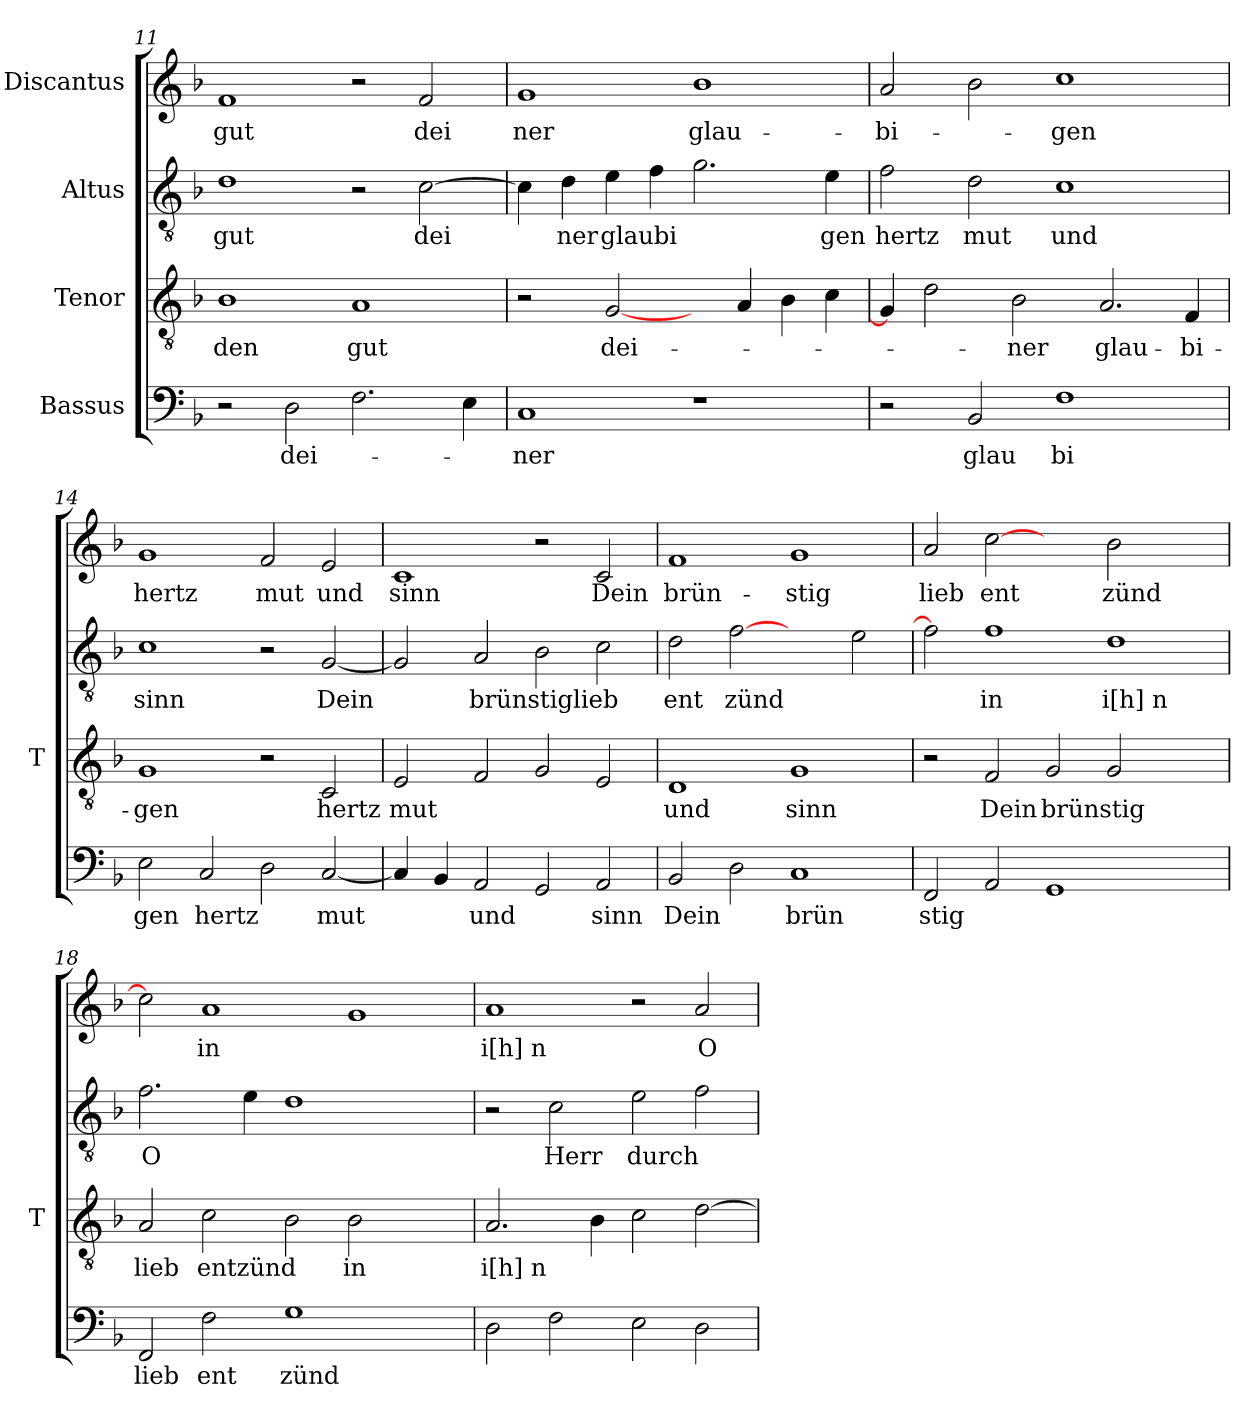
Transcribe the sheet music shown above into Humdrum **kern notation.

**kern	**text	**kern	**text	**kern	**text	**kern	**text
*part4	*part4	*part3	*part3	*part2	*part2	*part1	*part1
*staff4	*staff4	*staff3	*staff3	*staff2	*staff2	*staff1	*staff1
*I"Bassus	*	*I"Tenor	*	*I"Altus	*	*I"Discantus	*
*	*	*I'T	*	*	*	*	*
*clefF4	*	*clefGv2	*	*clefGv2	*	*clefG2	*
*k[b-]	*	*k[b-]	*	*k[b-]	*	*k[b-]	*
=11	=11	=11	=11	=11	=11	=11	=11
!	!	!	!LO:LY:b	!	!LO:LY:b	!	!LO:LY:b
2r	.	1B-	den	1d	gut	1f	gut
!	!LO:LY:b	!	!	!	!	!	!
2D\	dei-	.	.	.	.	.	.
!	!	!	!LO:LY:b	!	!	!	!
2.F\	.	1A	gut	2r	.	2r	.
!	!	!	!	!	!LO:LY:b	!	!LO:LY:b
.	.	.	.	[2c\	dei	2f/	dei
4E\	.	.	.	.	.	.	.
!!LO:LB:g=z
=12	=12	=12	=12	=12	=12	=12	=12
!	!LO:LY:b	!	!	!	!	!	!LO:LY:b
1C	-ner	2r	.	4c\]	.	1g	ner
!	!	!	!	!	!LO:LY:b	!	!
.	.	.	.	4d\	ner	.	.
!	!	!	!LO:LY:b	!	!LO:LY:b	!	!
.	.	[2G/	dei-	4e\	glaubi	.	.
.	.	.	.	4f\	.	.	.
!	!	!	!	!	!	!	!LO:LY:b
1r	.	4ryy	.	2.g\	.	1b-	glau-
.	.	4A/	.	.	.	.	.
.	.	4B-\	.	.	.	.	.
!	!	!	!	!	!LO:LY:b	!	!
.	.	4c\	.	4e\	gen	.	.
=13	=13	=13	=13	=13	=13	=13	=13
!	!	!	!	!	!LO:LY:b	!	!LO:LY:b
2r	.	4G/]	.	2f\	hertz	2a/	-bi-
.	.	2d\	.	.	.	.	.
!	!LO:LY:b	!	!	!	!LO:LY:b	!	!
2BB-/	glau	.	.	2d\	mut	2b-\	.
!	!	!	!LO:LY:b	!	!	!	!
.	.	2B-\	-ner	.	.	.	.
!	!LO:LY:b	!	!	!	!LO:LY:b	!	!LO:LY:b
1F	bi	.	.	1c	und	1cc	-gen
!	!	!	!LO:LY:b	!	!	!	!
.	.	2.A/	glau-	.	.	.	.
!	!	!	!LO:LY:b	!	!	!	!
4ryy	.	4F/	-bi-	4ryy	.	4ryy	.
=14	=14	=14	=14	=14	=14	=14	=14
!	!LO:LY:b	!	!LO:LY:b	!	!LO:LY:b	!	!LO:LY:b
2E\	gen	1G	-gen	1c	sinn	1g	hertz
!	!LO:LY:b	!	!	!	!	!	!
2C/	hertz	.	.	.	.	.	.
!	!	!	!	!	!	!	!LO:LY:b
2D\	.	2r	.	2r	.	2f/	mut
!	!LO:LY:b	!	!LO:LY:b	!	!LO:LY:b	!	!LO:LY:b
[2C/	mut	2C/	hertz	[2G/	Dein	2e/	und
=15	=15	=15	=15	=15	=15	=15	=15
!	!	!	!LO:LY:b	!	!	!	!LO:LY:b
4C/]	.	2E/	mut	2G/]	.	1c	sinn
4BB-/	.	.	.	.	.	.	.
!	!LO:LY:b	!	!	!	!LO:LY:b	!	!
2AA/	und	2F/	.	2A/	brünstiglieb	.	.
2GG/	.	2G/	.	2B-\	.	2r	.
!	!LO:LY:b	!	!	!	!	!	!LO:LY:b
2AA/	sinn	2E/	.	2c\	.	2c/	Dein
=16	=16	=16	=16	=16	=16	=16	=16
!	!LO:LY:b	!	!LO:LY:b	!	!LO:LY:b	!	!LO:LY:b
2BB-/	Dein	1D	und	2d\	ent	1f	brün-
!	!	!	!	!	!LO:LY:b	!	!
2D\	.	.	.	[2f	zünd	.	.
!	!LO:LY:b	!	!LO:LY:b	!	!	!	!LO:LY:b
1C	brün	1G	sinn	2ryy	.	1g	-stig
.	.	.	.	2e\	.	.	.
!!LO:PB:g=z
=17	=17	=17	=17	=17	=17	=17	=17
!	!LO:LY:b	!	!	!	!	!	!LO:LY:b
2FF/	stig	2r	.	2f]	.	2a/	lieb
!	!	!	!LO:LY:b	!	!LO:LY:b	!	!LO:LY:b
2AA/	.	2F/	Dein	1f	in	[2cc	ent
!	!	!	!LO:LY:b	!	!	!	!
1GG	.	2G/	brünstig	.	.	2ryy	.
!	!	!	!	!	!LO:LY:b	!	!LO:LY:b
.	.	2G/	.	1d	i[h]n	2b-\	zünd
2ryy	.	2ryy	.	.	.	2ryy	.
=18	=18	=18	=18	=18	=18	=18	=18
!	!LO:LY:b	!	!LO:LY:b	!	!LO:LY:b	!	!
2FF/	lieb	2A/	lieb	2.f\	O	2cc]	.
!	!LO:LY:b	!	!LO:LY:b	!	!	!	!LO:LY:b
2F\	ent	2c\	entzünd	.	.	1a	in
.	.	.	.	4e\	.	.	.
!	!LO:LY:b	!	!	!	!	!	!
1G	zünd	2B-\	.	1d	.	.	.
!	!	!	!LO:LY:b	!	!	!	!
.	.	2B-\	in	.	.	1g	.
2ryy	.	2ryy	.	2ryy	.	.	.
=19	=19	=19	=19	=19	=19	=19	=19
!	!	!	!LO:LY:b	!	!	!	!LO:LY:b
2D\	.	2.A/	i[h]n	2r	.	1a	i[h]n
!	!	!	!	!	!LO:LY:b	!	!
2F\	.	.	.	2c\	Herr	.	.
.	.	4B-\	.	.	.	.	.
!	!	!	!	!	!LO:LY:b	!	!
2E\	.	2c\	.	2e\	durch	2r	.
!	!	!	!	!	!	!	!LO:LY:b
2D\	.	[2d\	.	2f\	.	2a/	O
=	=	=	=	=	=	=	=
*-	*-	*-	*-	*-	*-	*-	*-
